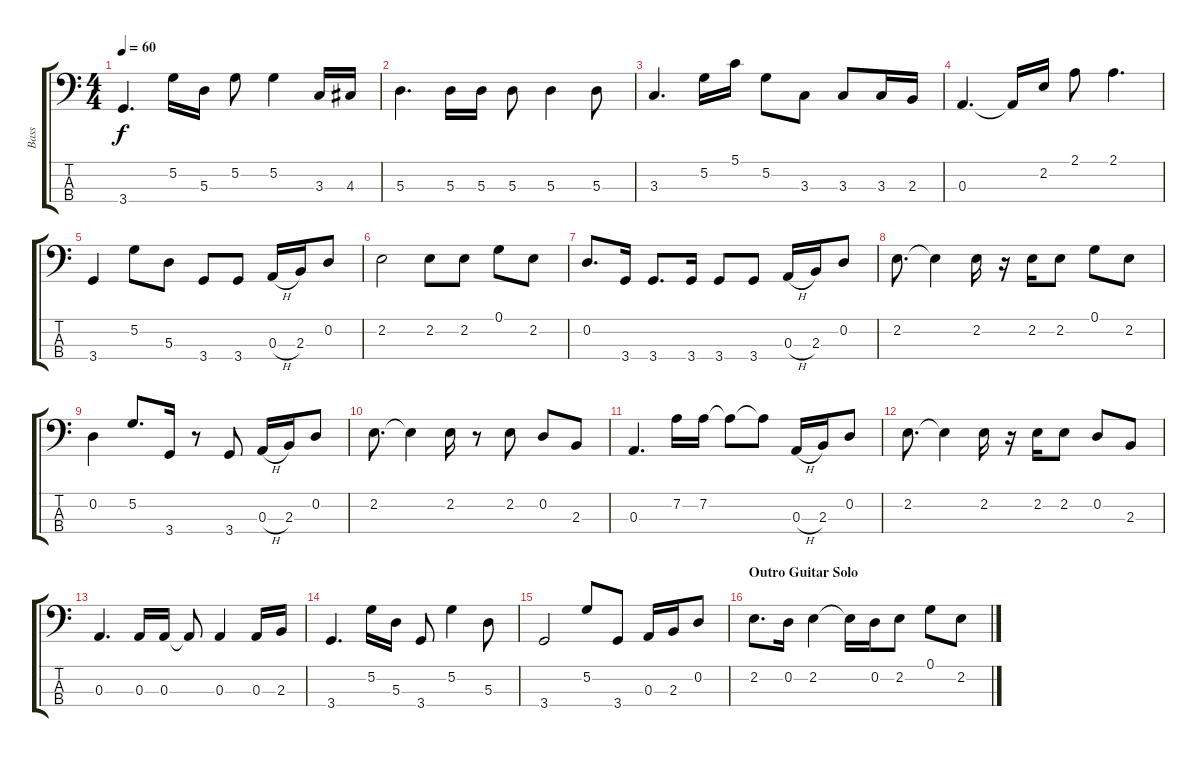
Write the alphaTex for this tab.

\track ("Bass" "Bass") {instrument acousticbass}
\staff {score tabs}
\tuning (G2 D2 A1 E1) {hide}
\ts (4 4)
\tempo 60
\clef f4
\ks c
3.4.4{d dy f} 5.2.16 5.3.16 5.2.8 5.2.4 3.3.16 4.3.16 |
5.3.4{d} 5.3.16 5.3.16 5.3.8 5.3.4 5.3.8 |
3.3.4{d} 5.2.16 5.1.16 5.2.8 3.3.8 3.3.8 3.3.16 2.3.16 |
0.3.4{d} 0.3{t}.16 2.2.16 2.1.8 2.1.4{d} |
3.4.4 5.2.8 5.3.8 3.4.8 3.4.8 0.3{h}.16 2.3.16 0.2.8 |
2.2.2 2.2.8 2.2.8 0.1.8 2.2.8 |
0.2.8{d} 3.4.16 3.4.8{d} 3.4.16 3.4.8 3.4.8 0.3{h}.16 2.3.16 0.2.8 |
2.2.8{d} 2.2{t}.4 2.2.16 r.16 2.2.16 2.2.8 0.1.8 2.2.8 |
0.2.4 5.2.8{d} 3.4.16 r.8 3.4.8 0.3{h}.16 2.3.16 0.2.8 |
2.2.8{d} 2.2{t}.4 2.2.16 r.8 2.2.8 0.2.8 2.3.8 |
0.3.4{d} 7.2.16 7.2.16 7.2{t}.8 7.2{t}.8 0.3{h}.16 2.3.16 0.2.8 |
2.2.8{d} 2.2{t}.4 2.2.16 r.16 2.2.16 2.2.8 0.2.8 2.3.8 |
0.3.4{d} 0.3.16 0.3.16 0.3{t}.8 0.3.4 0.3.16 2.3.16 |
3.4.4{d} 5.2.16 5.3.16 3.4.8 5.2.4 5.3.8 |
3.4.2 5.2.8 3.4.8 0.3.16 2.3.16 0.2.8 |
\section ("" "Outro Guitar Solo")
2.2.8{d} 0.2.16 2.2.4 2.2{t}.16 0.2.16 2.2.8 0.1.8 2.2.8
